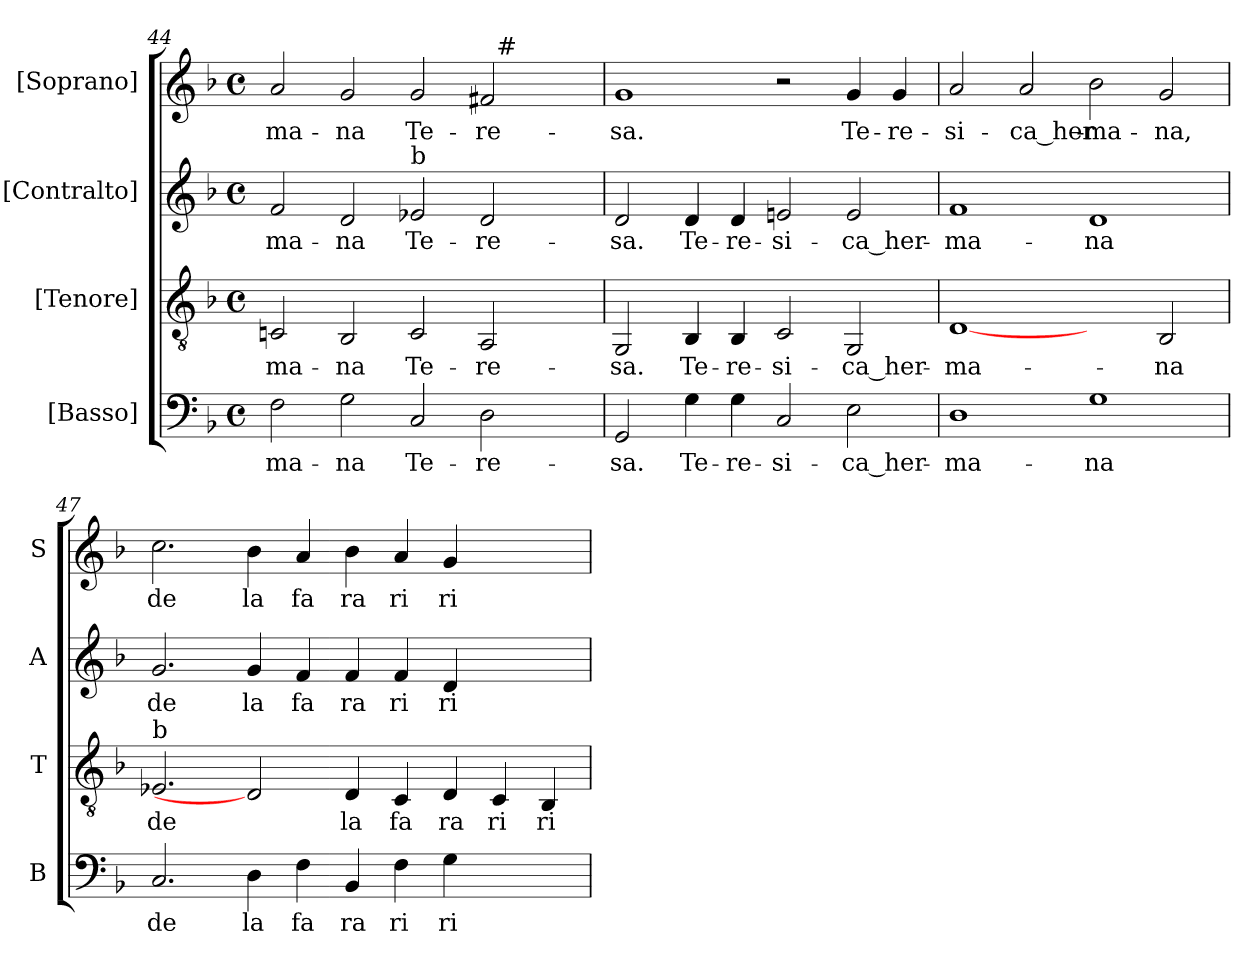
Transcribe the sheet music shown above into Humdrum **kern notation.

**kern	**text	**kern	**text	**kern	**text	**kern	**text
*part4	*part4	*part3	*part3	*part2	*part2	*part1	*part1
*staff4	*staff4	*staff3	*staff3	*staff2	*staff2	*staff1	*staff1
*I"[Basso]	*	*I"[Tenore]	*	*I"[Contralto]	*	*I"[Soprano]	*
*I'B	*	*I'T	*	*I'A	*	*I'S	*
*clefF4	*	*clefGv2	*	*clefG2	*	*clefG2	*
*k[b-]	*	*k[b-]	*	*k[b-]	*	*k[b-]	*
*F:	*	*F:	*	*F:	*	*F:	*
*M4/4	*	*M4/4	*	*M4/4	*	*M4/4	*
*met(c)	*	*met(c)	*	*met(c)	*	*met(c)	*
=44	=44	=44	=44	=44	=44	=44	=44
!	!LO:LY:b:color=#000000	!	!	!	!	!	!
!	!	!	!LO:LY:b:color=#000000	!	!	!	!
!	!	!	!	!	!LO:LY:b:color=#000000	!	!
!	!	!	!	!	!	!	!LO:LY:b:color=#000000
*	*	*	*	*	*	*^	*
2Fi\	-ma-	2Cni/	-ma-	2fi/	-ma-	2ai/	1ryy	-ma-
!	!LO:LY:b:color=#000000	!	!	!	!	!	!	!
!	!	!	!LO:LY:b:color=#000000	!	!	!	!	!
!	!	!	!	!	!LO:LY:b:color=#000000	!	!	!
!	!	!	!	!	!	!	!	!LO:LY:b:color=#000000
2Gi\	-na	2BB-i/	-na	2di/	-na	2gi/	.	-na
!	!LO:LY:b:color=#000000	!	!	!	!	!	!	!
!	!	!	!LO:LY:b:color=#000000	!	!	!	!	!
!	!	!	!	!	!LO:LY:b:color=#000000	!	!	!
!	!	!	!	!LO:TX:a:t=b	!	!	!	!
!	!	!	!	!	!	!	!	!LO:LY:b:color=#000000
2Ci/	Te-	2Ci/	Te-	2e-i/	Te-	2gi/	2ryy	Te-
!	!LO:LY:b:color=#000000	!	!	!	!	!	!	!
!	!	!	!LO:LY:b:color=#000000	!	!	!	!	!
!	!	!	!	!	!LO:LY:b:color=#000000	!	!	!
!	!	!	!	!	!	!	!	!LO:LY:b:color=#000000
2Di\	-re-	2AAi/	-re-	2di/	-re-	2f#i/	32ryy	-re-
.	.	.	.	.	.	.	256ryy	.
!	!	!	!	!	!	!	!LO:TX:a:t=#	!
.	.	.	.	.	.	.	4ryy	.
.	.	.	.	.	.	.	8ryy	.
.	.	.	.	.	.	.	16ryy	.
.	.	.	.	.	.	.	64..ryy	.
*	*	*	*	*	*	*v	*v	*
!!LO:LB:g=z
=45	=45	=45	=45	=45	=45	=45	=45
*	*	*	*	*	*	*^	*
!	!LO:LY:b:color=#000000	!	!	!	!	!	!	!
*	*	*	*	*	*	*v	*v	*
*	*	*	*	*	*	*^	*
!	!	!	!LO:LY:b:color=#000000	!	!	!	!	!
*	*	*	*	*	*	*v	*v	*
*	*	*	*	*	*	*^	*
!	!	!	!	!	!LO:LY:b:color=#000000	!	!	!
*	*	*	*	*	*	*v	*v	*
*	*	*	*	*	*	*^	*
!	!	!	!	!	!	!	!	!LO:LY:b:color=#000000
*	*	*	*	*	*	*v	*v	*
2GGi/	-sa.	2GGi/	-sa.	2di/	-sa.	1gi	-sa.
!	!LO:LY:b:color=#000000	!	!	!	!	!	!
!	!	!	!LO:LY:b:color=#000000	!	!	!	!
!	!	!	!	!	!LO:LY:b:color=#000000	!	!
4Gi\	Te-	4BB-i/	Te-	4di/	Te-	.	.
!	!LO:LY:b:color=#000000	!	!	!	!	!	!
!	!	!	!LO:LY:b:color=#000000	!	!	!	!
!	!	!	!	!	!LO:LY:b:color=#000000	!	!
4Gi\	-re-	4BB-i/	-re-	4di/	-re-	.	.
!	!LO:LY:b:color=#000000	!	!	!	!	!	!
!	!	!	!LO:LY:b:color=#000000	!	!	!	!
!	!	!	!	!	!LO:LY:b:color=#000000	!	!
2Ci/	-si-	2Ci/	-si-	2eni/	-si-	2r	.
!	!LO:LY:b:color=#000000	!	!	!	!	!	!
!	!	!	!LO:LY:b:color=#000000	!	!	!	!
!	!	!	!	!	!LO:LY:b:color=#000000	!	!
!	!	!	!	!	!	!	!LO:LY:b:color=#000000
2Ei\	-ca_her-	2GGi/	-ca_her-	2ei/	-ca_her-	4gi/	Te-
!	!	!	!	!	!	!	!LO:LY:b:color=#000000
.	.	.	.	.	.	4gi/	-re-
=46	=46	=46	=46	=46	=46	=46	=46
!	!LO:LY:b:color=#000000	!	!	!	!	!	!
!	!	!	!LO:LY:b:color=#000000	!	!	!	!
!	!	!	!	!	!LO:LY:b:color=#000000	!	!
!	!	!	!	!	!	!	!LO:LY:b:color=#000000
1Di	-ma-	[1Di	-ma-	1fi	-ma-	2ai/	-si-
!	!	!	!	!	!	!	!LO:LY:b:color=#000000
.	.	.	.	.	.	2ai/	-ca_her-
!	!LO:LY:b:color=#000000	!	!	!	!	!	!
!	!	!	!	!	!LO:LY:b:color=#000000	!	!
!	!	!	!	!	!	!	!LO:LY:b:color=#000000
1Gi	-na	2ryy	.	1di	-na	2b-i\	-ma-
!	!	!	!LO:LY:b:color=#000000	!	!	!	!
!	!	!	!	!	!	!	!LO:LY:b:color=#000000
.	.	2BB-i/	-na	.	.	2gi/	-na,
=47	=47	=47	=47	=47	=47	=47	=47
!	!LO:LY:b:color=#000000	!	!	!	!	!	!
!	!	!	!LO:LY:b:color=#000000	!	!	!	!
!	!	!	!	!	!LO:LY:b:color=#000000	!	!
!	!	!LO:TX:a:t=b	!	!	!	!	!
!	!	!	!	!	!	!	!LO:LY:b:color=#000000
2.Ci/	de	2.E-i/	de	2.gi/	de	2.cci\	de
!	!LO:LY:b:color=#000000	!	!	!	!	!	!
!	!	!	!	!	!LO:LY:b:color=#000000	!	!
!	!	!	!	!	!	!	!LO:LY:b:color=#000000
4Di\	la	2Di]	.	4gi/	la	4b-i\	la
!	!LO:LY:b:color=#000000	!	!	!	!	!	!
!	!	!	!	!	!LO:LY:b:color=#000000	!	!
!	!	!	!	!	!	!	!LO:LY:b:color=#000000
4Fi\	fa	.	.	4fi/	fa	4ai/	fa
!	!LO:LY:b:color=#000000	!	!	!	!	!	!
!	!	!	!LO:LY:b:color=#000000	!	!	!	!
!	!	!	!	!	!LO:LY:b:color=#000000	!	!
!	!	!	!	!	!	!	!LO:LY:b:color=#000000
4BB-i/	ra	4Di/	la	4fi/	ra	4b-i\	ra
!	!LO:LY:b:color=#000000	!	!	!	!	!	!
!	!	!	!LO:LY:b:color=#000000	!	!	!	!
!	!	!	!	!	!LO:LY:b:color=#000000	!	!
!	!	!	!	!	!	!	!LO:LY:b:color=#000000
4Fi\	ri	4Ci/	fa	4fi/	ri	4ai/	ri
!	!LO:LY:b:color=#000000	!	!	!	!	!	!
!	!	!	!LO:LY:b:color=#000000	!	!	!	!
!	!	!	!	!	!LO:LY:b:color=#000000	!	!
!	!	!	!	!	!	!	!LO:LY:b:color=#000000
4Gi\	ri	4Di/	ra	4di/	ri	4gi/	ri
!	!	!	!LO:LY:b:color=#000000	!	!	!	!
2ryy	.	4Ci/	ri	2ryy	.	2ryy	.
!	!	!	!LO:LY:b:color=#000000	!	!	!	!
.	.	4BB-i/	ri	.	.	.	.
=	=	=	=	=	=	=	=
*-	*-	*-	*-	*-	*-	*-	*-
